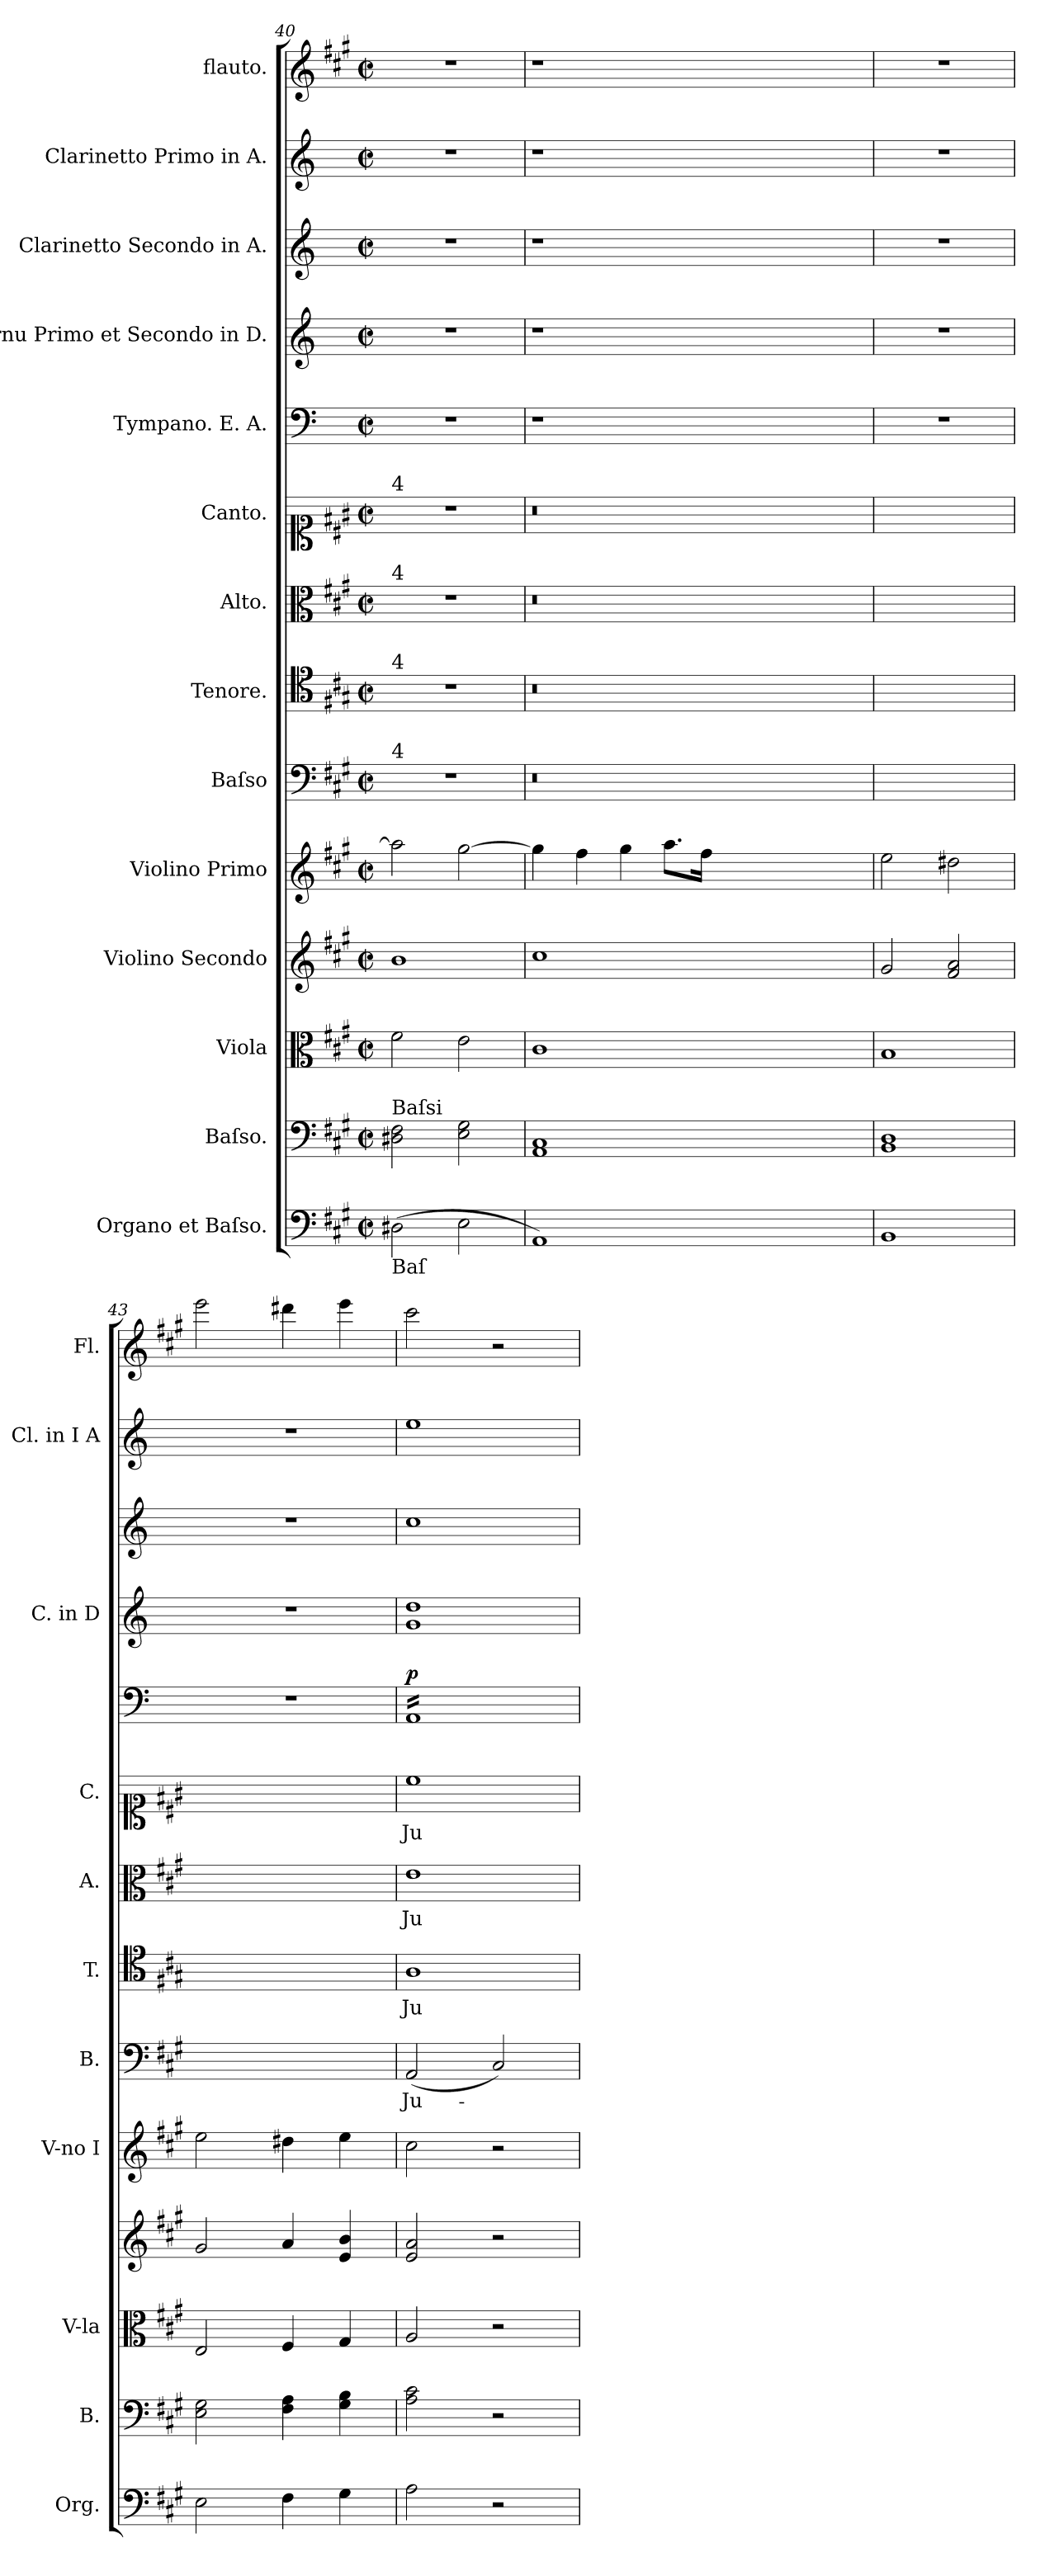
**kern	**kern	**kern	**kern	**kern	**kern	**text	**kern	**text	**kern	**text	**kern	**text	**kern	**dynam	**kern	**kern	**kern	**kern
*part14	*part13	*part12	*part11	*part10	*part9	*part9	*part8	*part8	*part7	*part7	*part6	*part6	*part5	*part5	*part4	*part3	*part2	*part1
*staff14	*staff13	*staff12	*staff11	*staff10	*staff9	*staff9	*staff8	*staff8	*staff7	*staff7	*staff6	*staff6	*staff5	*staff5	*staff4	*staff3	*staff2	*staff1
*I"Organo et Baſso.	*I"Baſso.	*I"Viola	*I"Violino Secondo	*I"Violino Primo	*I"Baſso	*	*I"Tenore.	*	*I"Alto.	*	*I"Canto.	*	*I"Tympano. E. A.	*	*I"Cornu Primo et Secondo in D.	*I"Clarinetto Secondo in A.	*I"Clarinetto Primo in A.	*I"flauto.
*I'Org.	*I'B.	*I'V-la	*	*I'V-no I	*I'B.	*	*I'T.	*	*I'A.	*	*I'C.	*	*	*	*I'C. in D	*	*I'Cl. in I A	*I'Fl.
*clefF4	*clefF4	*clefC3	*clefG2	*clefG2	*clefF4	*	*clefC4	*	*clefC3	*	*clefC1	*	*clefF4	*	*clefG2	*clefG2	*clefG2	*clefG2
*	*	*	*	*	*	*	*	*	*	*	*	*	*	*	*ITrd6c10	*ITrd2c3	*ITrd2c3	*
*k[f#c#g#]	*k[f#c#g#]	*k[f#c#g#]	*k[f#c#g#]	*k[f#c#g#]	*k[f#c#g#]	*	*k[f#c#g#]	*	*k[f#c#g#]	*	*k[f#c#g#]	*	*k[]	*	*k[f#c#]	*k[f#c#g#]	*k[f#c#g#]	*k[f#c#g#]
*M2/2	*M2/2	*M2/2	*M2/2	*M2/2	*M2/2	*	*M2/2	*	*M2/2	*	*M2/2	*	*M2/2	*	*M2/2	*M2/2	*M2/2	*M2/2
*met(c|)	*met(c|)	*met(c|)	*met(c|)	*met(c|)	*met(c|)	*	*met(c|)	*	*met(c|)	*	*met(c|)	*	*met(c|)	*	*met(c|)	*met(c|)	*met(c|)	*met(c|)
=40	=40	=40	=40	=40	=40	=40	=40	=40	=40	=40	=40	=40	=40	=40	=40	=40	=40	=40
!	!	!	!	!	!	!	!	!	!	!	!LO:TX:a:t=4	!	!	!	!	!	!	!
!	!	!	!	!	!	!	!	!	!LO:TX:a:t=4	!	!	!	!	!	!	!	!	!
!	!	!	!	!	!	!	!LO:TX:a:t=4	!	!	!	!	!	!	!	!	!	!	!
!	!	!	!	!	!LO:TX:a:t=4	!	!	!	!	!	!	!	!	!	!	!	!	!
!	!LO:TX:a:t=Baſsi	!	!	!	!	!	!	!	!	!	!	!	!	!	!	!	!	!
!LO:TX:b:t=Baſ	!	!	!	!	!	!	!	!	!	!	!	!	!	!	!	!	!	!
(2D#X\	2D#X\ 2F#\	2f#\	1b	2aa\]	1r	.	1r	.	1r	.	1r	.	1r	.	1r	1r	1r	1r
2E\	2E\ 2G#\	2e\	.	[2gg#\	.	.	.	.	.	.	.	.	.	.	.	.	.	.
=41	=41	=41	=41	=41	=41	=41	=41	=41	=41	=41	=41	=41	=41	=41	=41	=41	=41	=41
1AA)	1AA 1C#	1c#	1cc#	4gg#\]	0.r	.	0.r	.	0.r	.	0.r	.	1r	.	1r	1r	1r	1r
.	.	.	.	4ff#\	.	.	.	.	.	.	.	.	.	.	.	.	.	.
.	.	.	.	4gg#\	.	.	.	.	.	.	.	.	.	.	.	.	.	.
.	.	.	.	8.aa\L	.	.	.	.	.	.	.	.	.	.	.	.	.	.
.	.	.	.	16ff#\Jk	.	.	.	.	.	.	.	.	.	.	.	.	.	.
0ryy	0ryy	0ryy	0ryy	0ryy	.	.	.	.	.	.	.	.	0ryy	.	0ryy	0ryy	0ryy	0ryy
=42	=42	=42	=42	=42	=42	=42	=42	=42	=42	=42	=42	=42	=42	=42	=42	=42	=42	=42
1BB	1BB 1D	1B	2g#/	2ee\	1ryy	.	1ryy	.	1ryy	.	1ryy	.	1r	.	1r	1r	1r	1r
.	.	.	2f#/ 2a/	2dd#X\	.	.	.	.	.	.	.	.	.	.	.	.	.	.
=43	=43	=43	=43	=43	=43	=43	=43	=43	=43	=43	=43	=43	=43	=43	=43	=43	=43	=43
2E\	2E\ 2G#\	2E/	2g#/	2ee\	1ryy	.	1ryy	.	1ryy	.	1ryy	.	1r	.	1r	1r	1r	2eee\
4F#\	4F#\ 4A\	4F#/	4a/	4dd#X\	.	.	.	.	.	.	.	.	.	.	.	.	.	4ddd#X\
4G#\	4G#\ 4B\	4G#/	4e/ 4b/	4ee\	.	.	.	.	.	.	.	.	.	.	.	.	.	4eee\
=44	=44	=44	=44	=44	=44	=44	=44	=44	=44	=44	=44	=44	=44	=44	=44	=44	=44	=44
!	!	!	!	!	!	!	!	!	!	!	!	!	!	!LO:DY:a	!	!	!	!
*	*	*	*	*	*	*	*	*	*	*	*	*	*tremolo	*	*	*	*	*
2A\	2A\ 2c#\	2A/	2e/ 2a/	2cc#\	(2AA/	Ju-	1A	Ju-	1e	Ju-	1cc#	Ju-	16AA/LL	p	1A 1e	1a	1cc#	2ccc#\
.	.	.	.	.	.	.	.	.	.	.	.	.	16AA/	.	.	.	.	.
.	.	.	.	.	.	.	.	.	.	.	.	.	16AA/	.	.	.	.	.
.	.	.	.	.	.	.	.	.	.	.	.	.	16AA/	.	.	.	.	.
.	.	.	.	.	.	.	.	.	.	.	.	.	16AA/	.	.	.	.	.
.	.	.	.	.	.	.	.	.	.	.	.	.	16AA/	.	.	.	.	.
.	.	.	.	.	.	.	.	.	.	.	.	.	16AA/	.	.	.	.	.
.	.	.	.	.	.	.	.	.	.	.	.	.	16AA/	.	.	.	.	.
2r	2r	2r	2r	2r	2C#/)	.	.	.	.	.	.	.	16AA/	.	.	.	.	2r
.	.	.	.	.	.	.	.	.	.	.	.	.	16AA/	.	.	.	.	.
.	.	.	.	.	.	.	.	.	.	.	.	.	16AA/	.	.	.	.	.
.	.	.	.	.	.	.	.	.	.	.	.	.	16AA/	.	.	.	.	.
.	.	.	.	.	.	.	.	.	.	.	.	.	16AA/	.	.	.	.	.
.	.	.	.	.	.	.	.	.	.	.	.	.	16AA/	.	.	.	.	.
.	.	.	.	.	.	.	.	.	.	.	.	.	16AA/	.	.	.	.	.
.	.	.	.	.	.	.	.	.	.	.	.	.	16AA/JJ	.	.	.	.	.
*	*	*	*	*	*	*	*	*	*	*	*	*	*Xtremolo	*	*	*	*	*
=	=	=	=	=	=	=	=	=	=	=	=	=	=	=	=	=	=	=
*-	*-	*-	*-	*-	*-	*-	*-	*-	*-	*-	*-	*-	*-	*-	*-	*-	*-	*-
